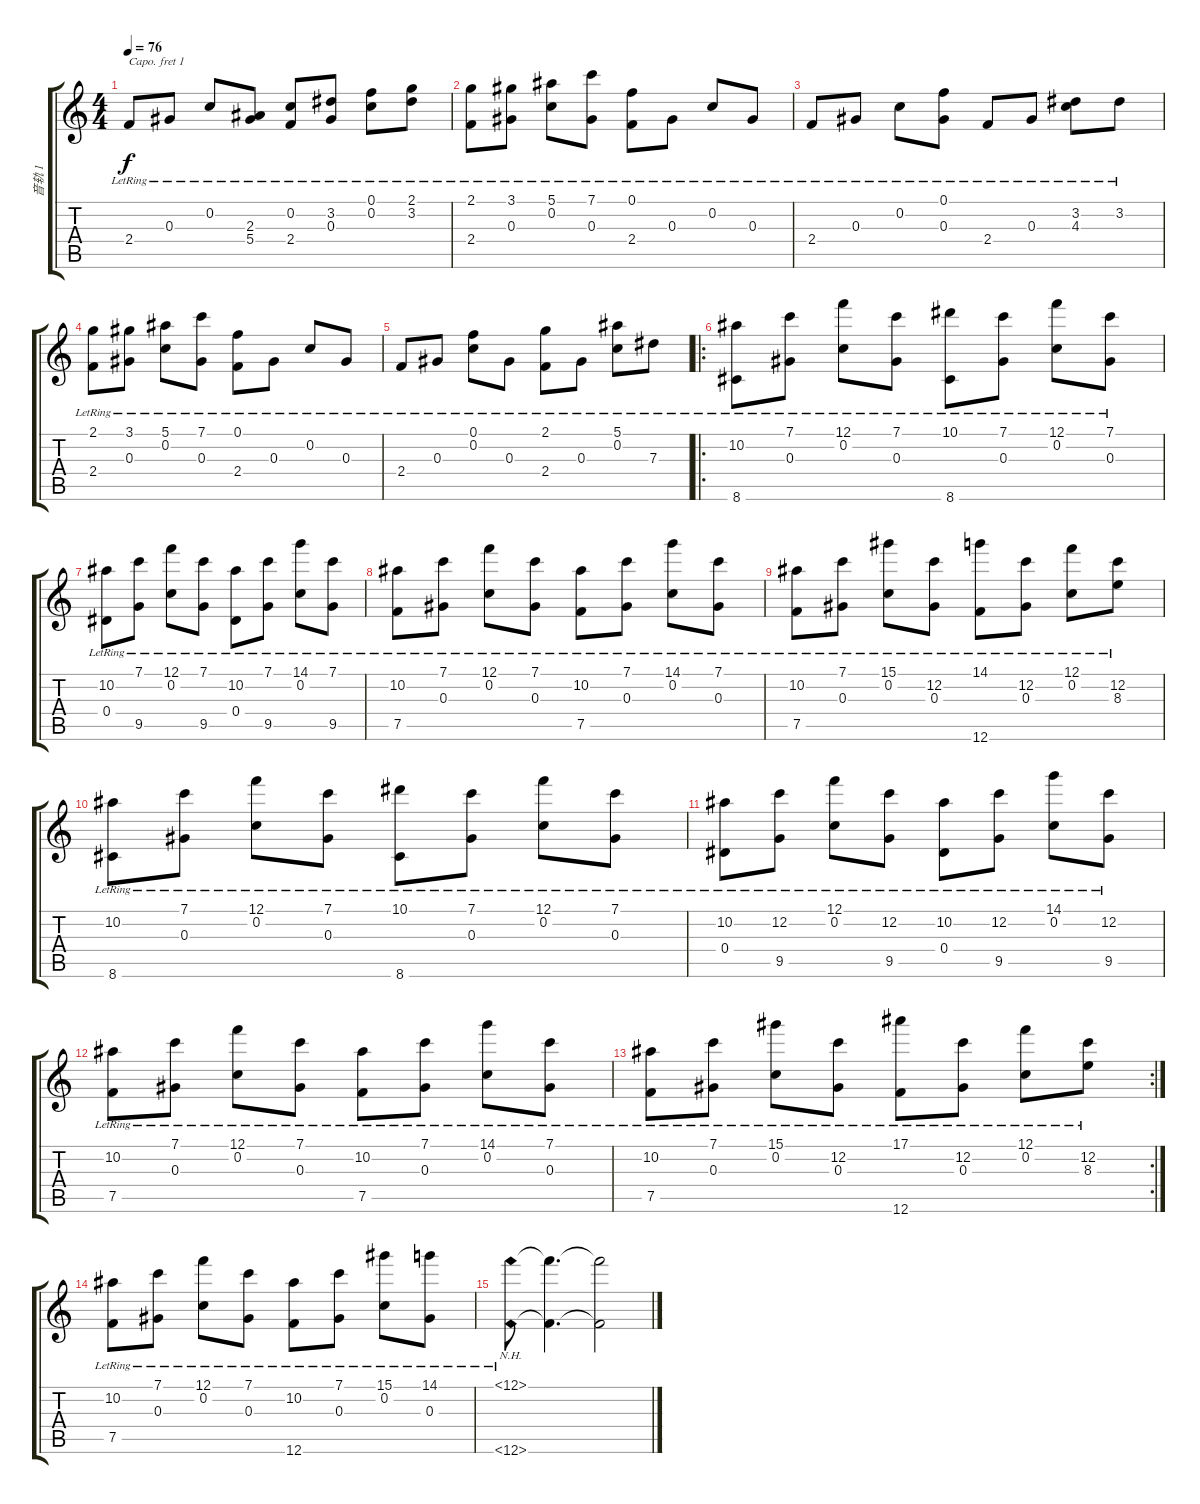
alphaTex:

\track ("音轨 1" "音轨 1") {instrument acousticguitarnylon}
\staff {score tabs}
\capo 1
\tuning (E4 B3 G3 D3 A2 E2) {hide}
\ts (4 4)
\tempo 76
\clef g2
\ks c
2.4{lr}.8{dy f} 0.3{lr}.8 0.2{lr}.8 (2.3{lr} 5.4{lr}).8 (0.2{lr} 2.4{lr}).8 (3.2{lr} 0.3{lr}).8 (0.1{lr} 0.2{lr}).8 (2.1{lr} 3.2{lr}).8 |
(2.1{lr} 2.4{lr}).8 (3.1{lr} 0.3{lr}).8 (5.1{lr} 0.2{lr}).8 (7.1{lr} 0.3{lr}).8 (0.1{lr} 2.4{lr}).8 0.3{lr}.8 0.2{lr}.8 0.3{lr}.8 |
2.4{lr}.8 0.3{lr}.8 0.2{lr}.8 (0.1{lr} 0.3{lr}).8 2.4{lr}.8 0.3{lr}.8 (3.2{lr} 4.3{lr}).8 3.2{lr}.8 |
(2.1{lr} 2.4{lr}).8 (3.1{lr} 0.3{lr}).8 (5.1{lr} 0.2{lr}).8 (7.1{lr} 0.3{lr}).8 (0.1{lr} 2.4{lr}).8 0.3{lr}.8 0.2{lr}.8 0.3{lr}.8 |
2.4{lr}.8 0.3{lr}.8 (0.1{lr} 0.2{lr}).8 0.3{lr}.8 (2.1{lr} 2.4{lr}).8 0.3{lr}.8 (5.1{lr} 0.2{lr}).8 7.3{lr}.8 |
\ro
(10.2{lr} 8.6{lr}).8 (7.1{lr} 0.3{lr}).8 (12.1{lr} 0.2{lr}).8 (7.1{lr} 0.3{lr}).8 (10.1{lr} 8.6{lr}).8 (7.1{lr} 0.3{lr}).8 (12.1{lr} 0.2{lr}).8 (7.1{lr} 0.3{lr}).8 |
(10.2{lr} 0.4{lr}).8 (7.1{lr} 9.5{lr}).8 (12.1{lr} 0.2{lr}).8 (7.1{lr} 9.5{lr}).8 (10.2{lr} 0.4{lr}).8 (7.1{lr} 9.5{lr}).8 (14.1{lr} 0.2{lr}).8 (7.1{lr} 9.5{lr}).8 |
(10.2{lr} 7.5{lr}).8 (7.1{lr} 0.3{lr}).8 (12.1{lr} 0.2{lr}).8 (7.1{lr} 0.3{lr}).8 (10.2{lr} 7.5{lr}).8 (7.1{lr} 0.3{lr}).8 (14.1{lr} 0.2{lr}).8 (7.1{lr} 0.3{lr}).8 |
(10.2{lr} 7.5{lr}).8 (7.1{lr} 0.3{lr}).8 (15.1{lr} 0.2{lr}).8 (12.2{lr} 0.3{lr}).8 (14.1{lr} 12.6{lr}).8 (12.2{lr} 0.3{lr}).8 (12.1{lr} 0.2{lr}).8 (12.2{lr} 8.3{lr}).8 |
(10.2{lr} 8.6{lr}).8 (7.1{lr} 0.3{lr}).8 (12.1{lr} 0.2{lr}).8 (7.1{lr} 0.3{lr}).8 (10.1{lr} 8.6{lr}).8 (7.1{lr} 0.3{lr}).8 (12.1{lr} 0.2{lr}).8 (7.1{lr} 0.3{lr}).8 |
(10.2{lr} 0.4{lr}).8 (12.2{lr} 9.5{lr}).8 (12.1{lr} 0.2{lr}).8 (12.2{lr} 9.5{lr}).8 (10.2{lr} 0.4{lr}).8 (12.2{lr} 9.5{lr}).8 (14.1{lr} 0.2{lr}).8 (12.2{lr} 9.5{lr}).8 |
(10.2{lr} 7.5{lr}).8 (7.1{lr} 0.3{lr}).8 (12.1{lr} 0.2{lr}).8 (7.1{lr} 0.3{lr}).8 (10.2{lr} 7.5{lr}).8 (7.1{lr} 0.3{lr}).8 (14.1{lr} 0.2{lr}).8 (7.1{lr} 0.3{lr}).8 |
\rc 2
(10.2{lr} 7.5{lr}).8 (7.1{lr} 0.3{lr}).8 (15.1{lr} 0.2{lr}).8 (12.2{lr} 0.3{lr}).8 (17.1{lr} 12.6{lr}).8 (12.2{lr} 0.3{lr}).8 (12.1{lr} 0.2{lr}).8 (12.2{lr} 8.3{lr}).8 |
(10.2{lr} 7.5{lr}).8 (7.1{lr} 0.3{lr}).8 (12.1{lr} 0.2{lr}).8 (7.1{lr} 0.3{lr}).8 (10.2{lr} 12.6{lr}).8 (7.1{lr} 0.3{lr}).8 (15.1{lr} 0.2{lr}).8 (14.1{lr} 0.3{lr}).8 |
(12.1{nh lr} 12.6{nh lr}).8 (12.1{t} 12.6{t}).4{d} (12.1{t} 12.6{t}).2
